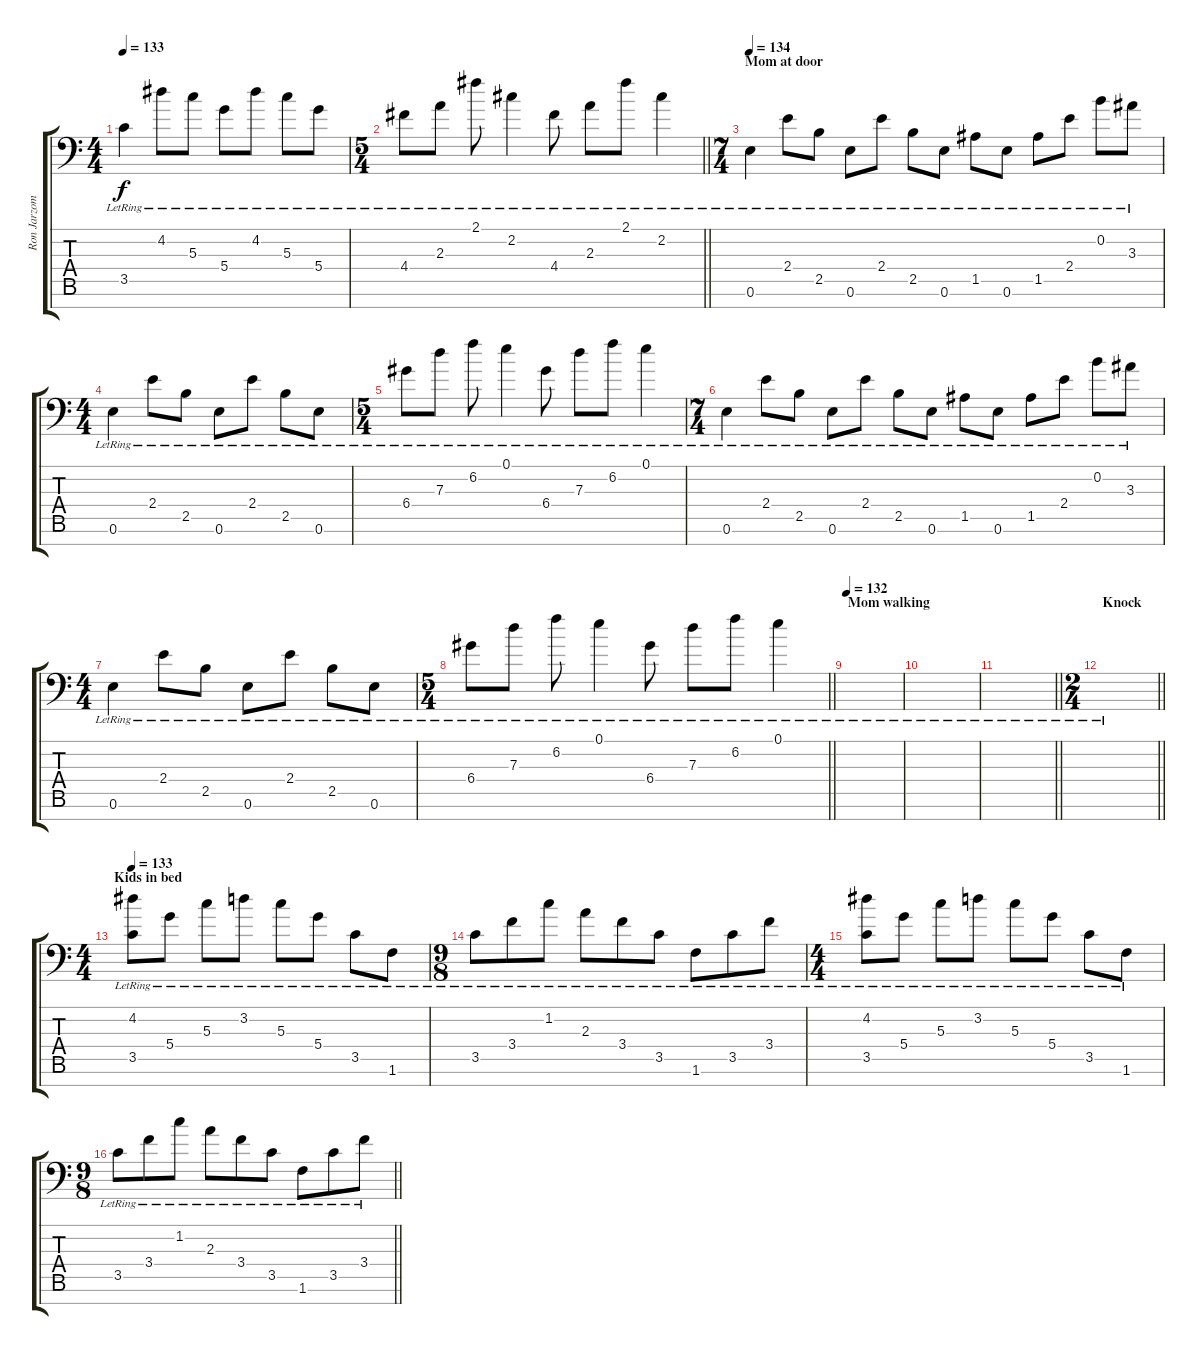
\track ("Ron Jarzombek Rhythm 2" "Ron Jarzom") {instrument acousticguitarsteel}
\staff {score tabs}
\tuning (E4 B3 G3 D3 A2 E2 A1) {hide}
\ts (4 4)
\tempo 133
\clef f4
\ks c
3.5{lr}.4{dy f} 4.2{lr}.8 5.3{lr}.8 5.4{lr}.8 4.2{lr}.8 5.3{lr}.8 5.4{lr}.8 |
\ts (5 4)
\barLineRight lightlight
4.4{lr}.8 2.3{lr}.8 2.1{lr}.8 2.2{lr}.4 4.4{lr}.8 2.3{lr}.8 2.1{lr}.8 2.2{lr}.4 |
\ts (7 4)
\section ("" "Mom at door")
\tempo 134
0.6{lr}.4 2.4{lr}.8 2.5{lr}.8 0.6{lr}.8 2.4{lr}.8 2.5{lr}.8 0.6{lr}.8 1.5{lr}.8 0.6{lr}.8 1.5{lr}.8 2.4{lr}.8 0.2{lr}.8 3.3{lr}.8 |
\ts (4 4)
0.6{lr}.4 2.4{lr}.8 2.5{lr}.8 0.6{lr}.8 2.4{lr}.8 2.5{lr}.8 0.6{lr}.8 |
\ts (5 4)
6.4{lr}.8 7.3{lr}.8 6.2{lr}.8 0.1{lr}.4 6.4{lr}.8 7.3{lr}.8 6.2{lr}.8 0.1{lr}.4 |
\ts (7 4)
0.6{lr}.4 2.4{lr}.8 2.5{lr}.8 0.6{lr}.8 2.4{lr}.8 2.5{lr}.8 0.6{lr}.8 1.5{lr}.8 0.6{lr}.8 1.5{lr}.8 2.4{lr}.8 0.2{lr}.8 3.3{lr}.8 |
\ts (4 4)
0.6{lr}.4 2.4{lr}.8 2.5{lr}.8 0.6{lr}.8 2.4{lr}.8 2.5{lr}.8 0.6{lr}.8 |
\ts (5 4)
\barLineRight lightlight
6.4{lr}.8 7.3{lr}.8 6.2{lr}.8 0.1{lr}.4 6.4{lr}.8 7.3{lr}.8 6.2{lr}.8 0.1{lr}.4 |
\section ("" "Mom walking")
\tempo 132
|
|
\barLineRight lightlight
|
\ts (2 4)
\section ("" "Knock")
\barLineRight lightlight
|
\ts (4 4)
\section ("" "Kids in bed")
\tempo 133
(4.2{lr} 3.5{lr}).8{instrument acousticguitarsteel} 5.4{lr}.8 5.3{lr}.8 3.2{lr}.8 5.3{lr}.8 5.4{lr}.8 3.5{lr}.8 1.6{lr}.8 |
\ts (9 8)
3.5{lr}.8 3.4{lr}.8 1.2{lr}.8 2.3{lr}.8 3.4{lr}.8 3.5{lr}.8 1.6{lr}.8 3.5{lr}.8 3.4{lr}.8 |
\ts (4 4)
(4.2{lr} 3.5{lr}).8 5.4{lr}.8 5.3{lr}.8 3.2{lr}.8 5.3{lr}.8 5.4{lr}.8 3.5{lr}.8 1.6{lr}.8 |
\ts (9 8)
\barLineRight lightlight
3.5{lr}.8 3.4{lr}.8 1.2{lr}.8 2.3{lr}.8 3.4{lr}.8 3.5{lr}.8 1.6{lr}.8 3.5{lr}.8 3.4{lr}.8
